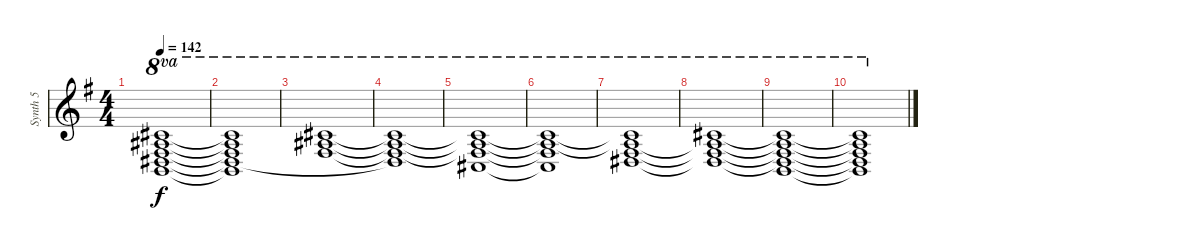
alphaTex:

\track ("Synth 5" "Synth 5") {instrument synthstrings1}
\staff {score}
\tuning (Eb4 Bb3 Gb3 Db3 Ab2 Eb2) {hide}
\ts (4 4)
\tempo 142
\clef g2
\ks g
(10.1{t} 12.2{t} 12.3{t} 14.4{t} 15.5).1{ot 8va dy f} |
(10.1{t} 12.2{t} 12.3{t} 14.4{t} 15.5{t}).1{ot 8va} |
(10.1 12.2 12.3).1{ot 8va} |
(10.1{t} 12.2{t} 12.3{t} 14.4{t}).1{ot 8va} |
(10.1{t} 12.2{t} 12.3{t} 12.4).1{ot 8va} |
(10.1{t} 12.2{t} 12.3{t} 12.4{t}).1{ot 8va} |
(10.1{t} 12.2{t} 12.3 14.4).1{ot 8va} |
(10.1 12.2{t} 12.3{t} 14.4{t}).1{ot 8va} |
(10.1{t} 12.2{t} 12.3{t} 14.4{t} 15.5).1{ot 8va} |
(10.1{t} 12.2{t} 12.3{t} 14.4{t} 15.5{t}).1{ot 8va}
